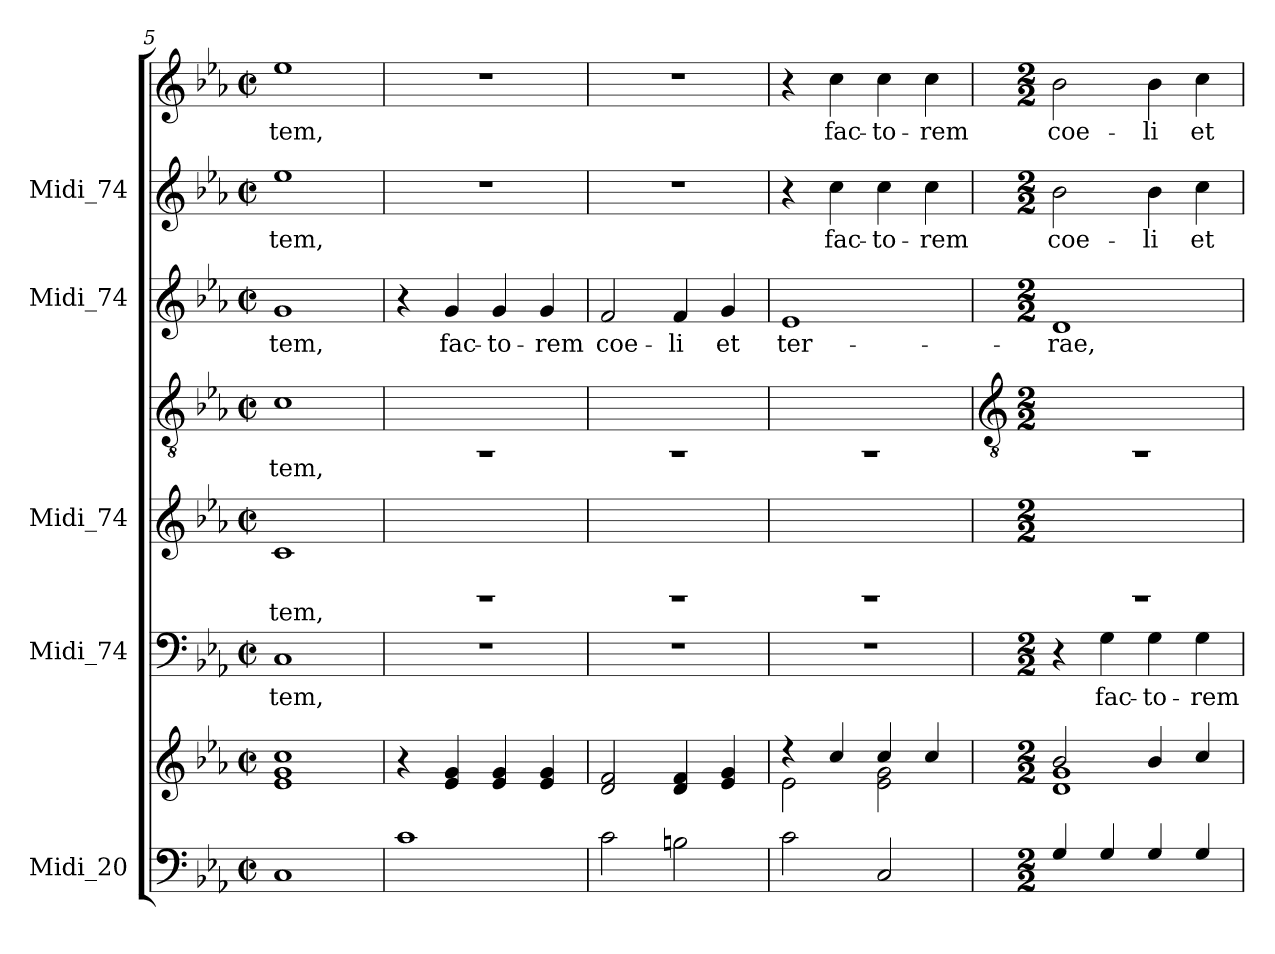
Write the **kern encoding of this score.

**kern	**kern	**kern	**text	**kern	**text	**kern	**text	**kern	**text	**kern	**text	**kern	**text
*part5	*part5	*part4	*part4	*part3	*part3	*part3	*part3	*part2	*part2	*part1	*part1	*part1	*part1
*staff8	*staff7	*staff6	*staff6	*staff5	*staff5	*staff4	*staff4	*staff3	*staff3	*staff2	*staff2	*staff1	*staff1
*I"Midi_20	*	*I"Midi_74	*	*I"Midi_74	*	*	*	*I"Midi_74	*	*I"Midi_74	*	*	*
*clefF4	*clefG2	*clefF4	*	*	*	*clefGv2	*	*clefG2	*	*	*	*clefG2	*
*k[b-e-a-]	*k[b-e-a-]	*k[b-e-a-]	*	*k[b-e-a-]	*	*k[b-e-a-]	*	*k[b-e-a-]	*	*k[b-e-a-]	*	*k[b-e-a-]	*
*E-:	*E-:	*E-:	*	*E-:	*	*E-:	*	*E-:	*	*E-:	*	*E-:	*
*M2/2	*M2/2	*M2/2	*	*M2/2	*	*M2/2	*	*M2/2	*	*M2/2	*	*M2/2	*
*met(c|)	*met(c|)	*met(c|)	*	*met(c|)	*	*met(c|)	*	*met(c|)	*	*met(c|)	*	*met(c|)	*
=5	=5	=5	=5	=5	=5	=5	=5	=5	=5	=5	=5	=5	=5
*	*^	*	*	*	*	*	*	*	*	*	*	*	*
!	!	!	!	!LO:LY:b	!	!LO:LY:b	!	!LO:LY:b	!	!LO:LY:b	!	!LO:LY:b	!	!LO:LY:b
1C	1cc/	1e-\ 1g\	1C	-tem,	1c	tem,	1c	tem,	1g	-tem,	1ee-	-tem,	1ee-	-tem,
=6	=6	=6	=6	=6	=6	=6	=6	=6	=6	=6	=6	=6	=6	=6
1c	4r	2ryy	1r	.	1rBB	.	1rBB	.	4r	.	1r	.	1r	.
!	!	!	!	!	!	!	!	!	!	!LO:LY:b	!	!	!	!
.	4e-/ 4g/	.	.	.	.	.	.	.	4g	fac-	.	.	.	.
!	!	!	!	!	!	!	!	!	!	!LO:LY:b	!	!	!	!
.	4e-/ 4g/	2ryy	.	.	.	.	.	.	4g	-to-	.	.	.	.
!	!	!	!	!	!	!	!	!	!	!LO:LY:b	!	!	!	!
.	4e-/ 4g/	.	.	.	.	.	.	.	4g	-rem	.	.	.	.
=7	=7	=7	=7	=7	=7	=7	=7	=7	=7	=7	=7	=7	=7	=7
!	!	!	!	!	!	!	!	!	!	!LO:LY:b	!	!	!	!
2c	2d/ 2f/	2ryy	1r	.	1rBB	.	1rBB	.	2f	coe-	1r	.	1r	.
!	!	!	!	!	!	!	!	!	!	!LO:LY:b	!	!	!	!
2Bn	4d/ 4f/	2ryy	.	.	.	.	.	.	4f	-li	.	.	.	.
!	!	!	!	!	!	!	!	!	!	!LO:LY:b	!	!	!	!
.	4e-/ 4g/	.	.	.	.	.	.	.	4g	et	.	.	.	.
=8	=8	=8	=8	=8	=8	=8	=8	=8	=8	=8	=8	=8	=8	=8
!	!	!	!	!	!	!	!	!	!	!LO:LY:b	!	!	!	!
2c	4r	2e-\	1r	.	1rBB	.	1rBB	.	1e-	ter-	4r	.	4r	.
!	!	!	!	!	!	!	!	!	!	!	!	!LO:LY:b	!	!LO:LY:b
.	4cc/	.	.	.	.	.	.	.	.	.	4cc	fac-	4cc	fac-
!	!	!	!	!	!	!	!	!	!	!	!	!LO:LY:b	!	!LO:LY:b
2C	4cc/	2e-\ 2g\	.	.	.	.	.	.	.	.	4cc	-to-	4cc	-to-
!	!	!	!	!	!	!	!	!	!	!	!	!LO:LY:b	!	!LO:LY:b
.	4cc/	.	.	.	.	.	.	.	.	.	4cc	-rem	4cc	-rem
!!LO:LB:g=z
=9	=9	=9	=9	=9	=9	=9	=9	=9	=9	=9	=9	=9	=9	=9
*	*	*	*	*	*	*	*clefGv2	*	*	*	*	*	*	*
*M2/2	*M2/2	*	*M2/2	*	*M2/2	*	*M2/2	*	*M2/2	*	*M2/2	*	*M2/2	*
*^	*	*	*	*	*	*	*	*	*	*	*	*	*	*
!	!	!	!	!	!	!	!	!	!	!	!LO:LY:b	!	!LO:LY:b	!	!LO:LY:b
4G	1ryy	2b-/	1d\ 1g\	4r	.	1rBB	.	1rBB	.	1d	-rae,	2b-\	coe-	2b-\	coe-
!	!	!	!	!	!LO:LY:b	!	!	!	!	!	!	!	!	!	!
4G	.	.	.	4G	fac-	.	.	.	.	.	.	.	.	.	.
!	!	!	!	!	!LO:LY:b	!	!	!	!	!	!	!	!LO:LY:b	!	!LO:LY:b
4G	.	4b-/	.	4G	-to-	.	.	.	.	.	.	4b-\	-li	4b-\	-li
!	!	!	!	!	!LO:LY:b	!	!	!	!	!	!	!	!LO:LY:b	!	!LO:LY:b
4G	.	4cc/	.	4G	-rem	.	.	.	.	.	.	4cc	et	4cc	et
*v	*v	*	*	*	*	*	*	*	*	*	*	*	*	*	*
*	*v	*v	*	*	*	*	*	*	*	*	*	*	*	*
=	=	=	=	=	=	=	=	=	=	=	=	=	=
*-	*-	*-	*-	*-	*-	*-	*-	*-	*-	*-	*-	*-	*-
